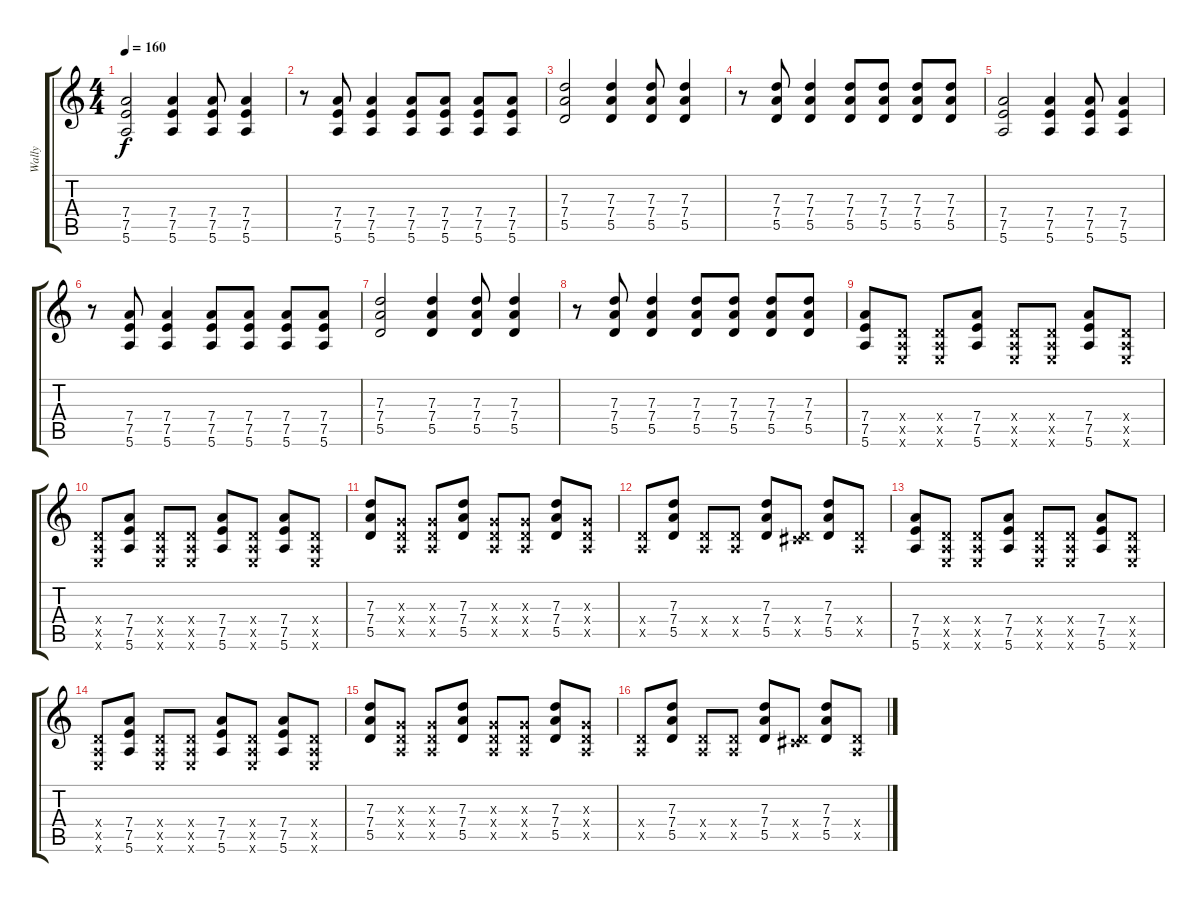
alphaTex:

\track ("Wally" "Wally") {instrument distortionguitar}
\staff {score tabs}
\tuning (E4 B3 G3 D3 A2 E2) {hide}
\ts (4 4)
\tempo 160
\clef g2
\ks c
(7.4 7.5 5.6).2{dy f} (7.4 7.5 5.6).4 (7.4 7.5 5.6).8 (7.4 7.5 5.6).4 |
r.8 (7.4 7.5 5.6).8 (7.4 7.5 5.6).4 (7.4 7.5 5.6).8 (7.4 7.5 5.6).8 (7.4 7.5 5.6).8 (7.4 7.5 5.6).8 |
(7.3 7.4 5.5).2{volume 13} (7.3 7.4 5.5).4 (7.3 7.4 5.5).8 (7.3 7.4 5.5).4 |
r.8 (7.3 7.4 5.5).8 (7.3 7.4 5.5).4 (7.3 7.4 5.5).8 (7.3 7.4 5.5).8 (7.3 7.4 5.5).8 (7.3 7.4 5.5).8 |
(7.4 7.5 5.6).2 (7.4 7.5 5.6).4 (7.4 7.5 5.6).8 (7.4 7.5 5.6).4 |
r.8 (7.4 7.5 5.6).8 (7.4 7.5 5.6).4 (7.4 7.5 5.6).8 (7.4 7.5 5.6).8 (7.4 7.5 5.6).8 (7.4 7.5 5.6).8 |
(7.3 7.4 5.5).2 (7.3 7.4 5.5).4 (7.3 7.4 5.5).8 (7.3 7.4 5.5).4 |
r.8 (7.3 7.4 5.5).8 (7.3 7.4 5.5).4 (7.3 7.4 5.5).8 (7.3 7.4 5.5).8 (7.3 7.4 5.5).8 (7.3 7.4 5.5).8 |
(7.4 7.5 5.6).8 (0.4{x} 0.5{x} 0.6{x}).8 (0.4{x} 0.5{x} 0.6{x}).8 (7.4 7.5 5.6).8 (0.4{x} 0.5{x} 0.6{x}).8 (0.4{x} 0.5{x} 0.6{x}).8 (7.4 7.5 5.6).8 (0.4{x} 0.5{x} 0.6{x}).8 |
(0.4{x} 0.5{x} 0.6{x}).8 (7.4 7.5 5.6).8 (0.4{x} 0.5{x} 0.6{x}).8 (0.4{x} 0.5{x} 0.6{x}).8 (7.4 7.5 5.6).8 (0.4{x} 0.5{x} 0.6{x}).8 (7.4 7.5 5.6).8 (0.4{x} 0.5{x} 0.6{x}).8 |
(7.3 7.4 5.5).8 (0.3{x} 0.4{x} 0.5{x}).8 (0.3{x} 0.4{x} 0.5{x}).8 (7.3 7.4 5.5).8 (0.3{x} 0.4{x} 0.5{x}).8 (0.3{x} 0.4{x} 0.5{x}).8 (7.3 7.4 5.5).8 (0.3{x} 0.4{x} 0.5{x}).8 |
(0.4{x} 0.5{x}).8 (7.3 7.4 5.5).8 (0.4{x} 0.5{x}).8 (0.4{x} 0.5{x}).8 (7.3 7.4 5.5).8 (0.4{x} 4.5{x}).8 (7.3 7.4 5.5).8 (0.4{x} 0.5{x}).8 |
(7.4 7.5 5.6).8 (0.4{x} 0.5{x} 0.6{x}).8 (0.4{x} 0.5{x} 0.6{x}).8 (7.4 7.5 5.6).8 (0.4{x} 0.5{x} 0.6{x}).8 (0.4{x} 0.5{x} 0.6{x}).8 (7.4 7.5 5.6).8 (0.4{x} 0.5{x} 0.6{x}).8 |
(0.4{x} 0.5{x} 0.6{x}).8 (7.4 7.5 5.6).8 (0.4{x} 0.5{x} 0.6{x}).8 (0.4{x} 0.5{x} 0.6{x}).8 (7.4 7.5 5.6).8 (0.4{x} 0.5{x} 0.6{x}).8 (7.4 7.5 5.6).8 (0.4{x} 0.5{x} 0.6{x}).8 |
(7.3 7.4 5.5).8 (0.3{x} 0.4{x} 0.5{x}).8 (0.3{x} 0.4{x} 0.5{x}).8 (7.3 7.4 5.5).8 (0.3{x} 0.4{x} 0.5{x}).8 (0.3{x} 0.4{x} 0.5{x}).8 (7.3 7.4 5.5).8 (0.3{x} 0.4{x} 0.5{x}).8 |
(0.4{x} 0.5{x}).8 (7.3 7.4 5.5).8 (0.4{x} 0.5{x}).8 (0.4{x} 0.5{x}).8 (7.3 7.4 5.5).8 (0.4{x} 4.5{x}).8 (7.3 7.4 5.5).8 (0.4{x} 0.5{x}).8
